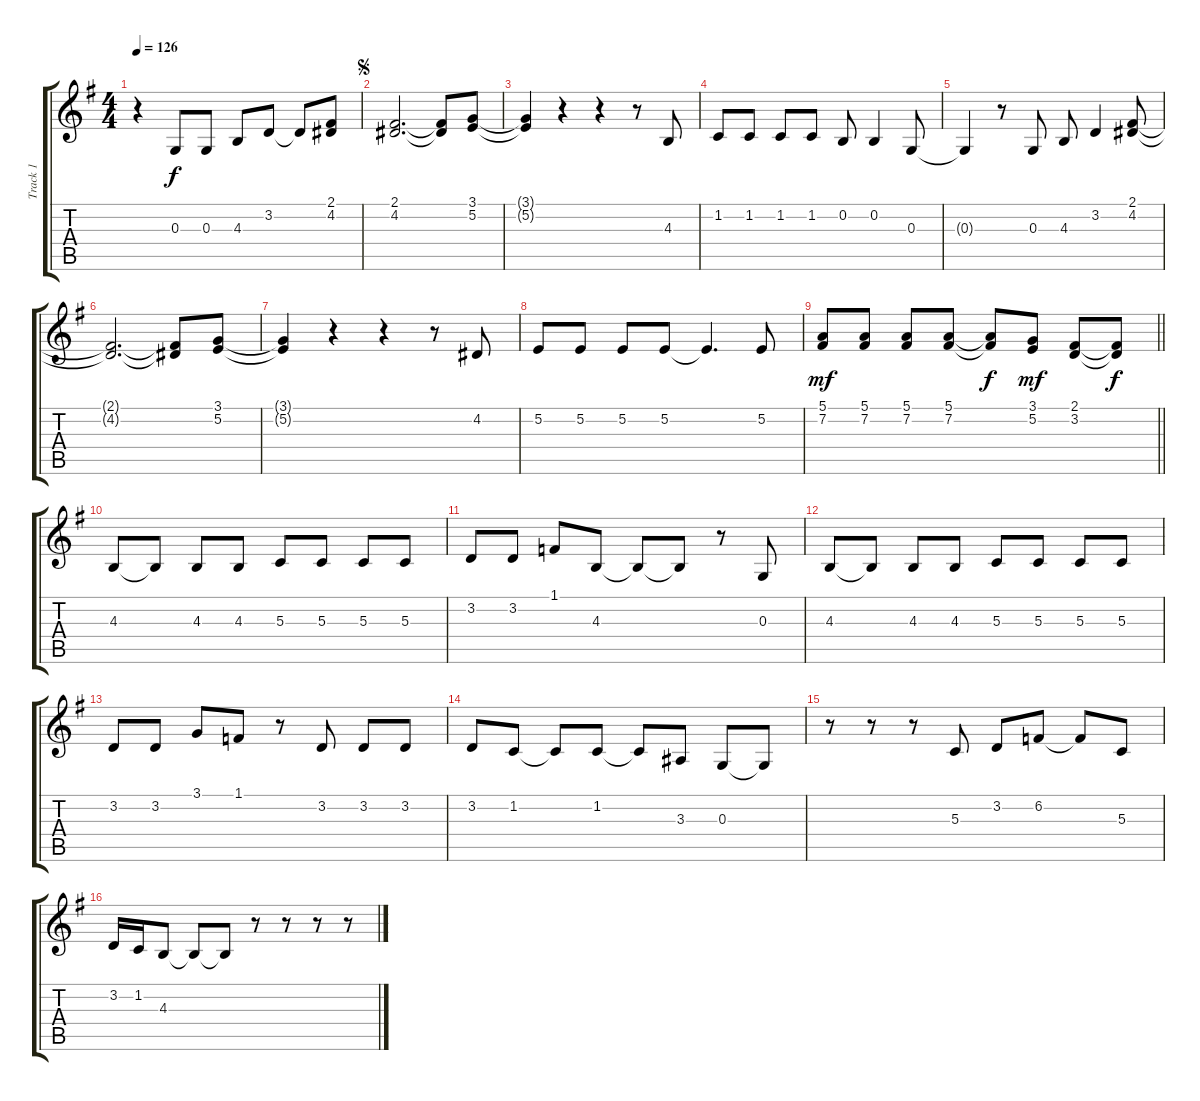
\track ("Track 1" "Track 1") {instrument tenorsax}
\staff {score tabs}
\tuning (E4 B3 G3 D3 A2 E2) {hide}
\ts (4 4)
\tempo 126
\clef g2
\ks g
r.4{dy f} 0.3.8 0.3.8 4.3.8 3.2.8 3.2{t}.8 (2.1 4.2).8 |
\jump segno
(2.1 4.2).2{d} (2.1{t} 4.2{t}).8 (3.1 5.2).8 |
(3.1{t} 5.2{t}).4 r.4 r.4 r.8 4.3.8 |
1.2.8 1.2.8 1.2.8 1.2.8 0.2.8 0.2.4 0.3.8 |
0.3{t}.4 r.8 0.3.8 4.3.8 3.2.4 (2.1 4.2).8 |
(2.1{t} 4.2{t}).2{d} (2.1{t} 4.2{t}).8 (3.1 5.2).8 |
(3.1{t} 5.2{t}).4 r.4 r.4 r.8 4.2.8 |
5.2.8 5.2.8 5.2.8 5.2.8 5.2{t}.4{d} 5.2.8 |
\barLineRight lightlight
(5.1 7.2).8{dy mf} (5.1 7.2).8 (5.1 7.2).8 (5.1 7.2).8 (5.1{t} 7.2{t}).8{dy f} (3.1 5.2).8{dy mf} (2.1 3.2).8 (2.1{t} 3.2{t}).8{dy f} |
4.3.8 4.3{t}.8 4.3.8 4.3.8 5.3.8 5.3.8 5.3.8 5.3.8 |
3.2.8 3.2.8 1.1.8 4.3.8 4.3{t}.8 4.3{t}.8 r.8 0.3.8 |
4.3.8 4.3{t}.8 4.3.8 4.3.8 5.3.8 5.3.8 5.3.8 5.3.8 |
3.2.8 3.2.8 3.1.8 1.1.8 r.8 3.2.8 3.2.8 3.2.8 |
3.2.8 1.2.8 1.2{t}.8 1.2.8 1.2{t}.8 3.3.8 0.3.8 0.3{t}.8 |
r.8 r.8 r.8 5.3.8 3.2.8 6.2.8 6.2{t}.8 5.3.8 |
3.2.16 1.2.16 4.3.8 4.3{t}.8 4.3{t}.8 r.8 r.8 r.8 r.8
